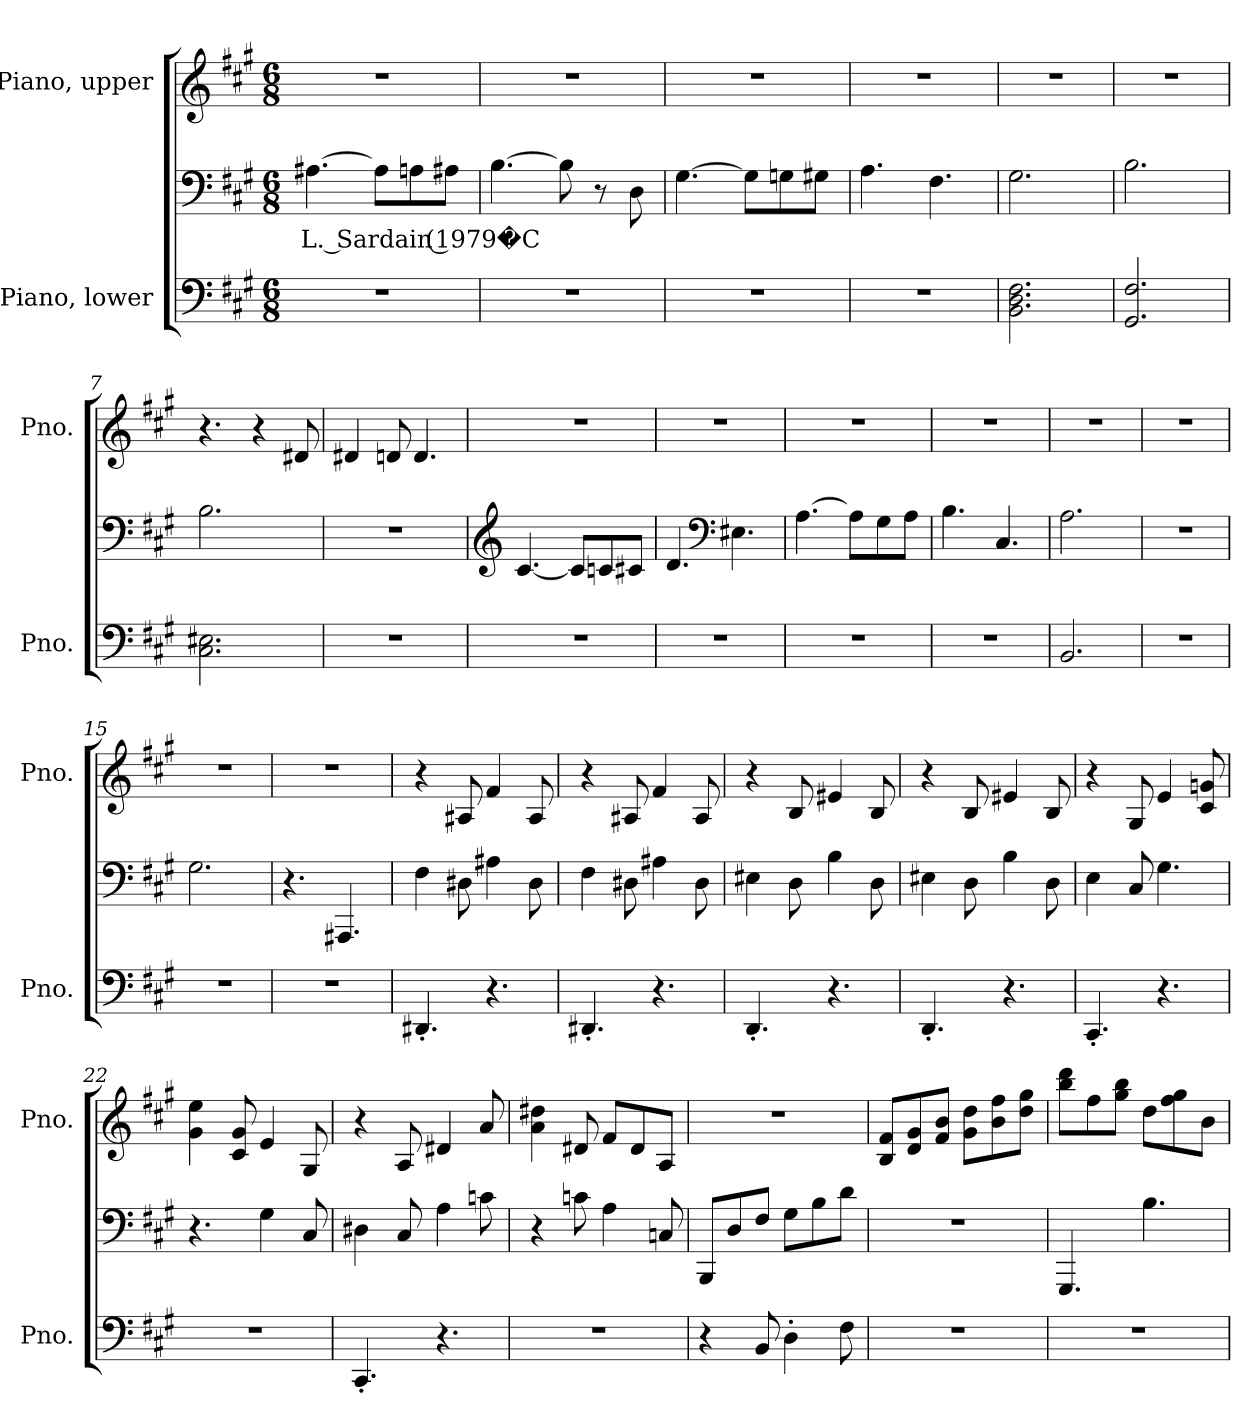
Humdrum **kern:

**kern	**kern	**text	**kern
*part2	*part2	*part2	*part1
*staff3	*staff2	*staff2	*staff1
*I"Piano, lower	*	*	*I"Piano, upper
*I'Pno.	*	*	*I'Pno.
*clefF4	*clefF4	*	*clefG2
*k[f#c#g#]	*k[f#c#g#]	*	*k[f#c#g#]
*M6/8	*M6/8	*	*M6/8
*MM90	*MM90	*	*MM90
=1	=1	=1	=1
!	!	!LO:LY:b	!
2.r	[4.A#X\	L. Sardain (1979�C	2.r
.	8A#\L]	.	.
.	8An\	.	.
.	8A#X\J	.	.
=2	=2	=2	=2
2.r	[4.B\	.	2.r
.	8B\]	.	.
.	8r	.	.
.	8D\	.	.
=3	=3	=3	=3
2.r	[4.G#\	.	2.r
.	8G#\L]	.	.
.	8Gn\	.	.
.	8G#X\J	.	.
=4	=4	=4	=4
2.r	4.A\	.	2.r
.	4.F#\	.	.
=5	=5	=5	=5
2.BB\ 2.D\ 2.F#\	2.G#\	.	2.r
!!LO:LB:g=z
=6	=6	=6	=6
2.GG#/ 2.F#/	2.B\	.	2.r
=7	=7	=7	=7
2.C#\ 2.E#X\	2.B\	.	4.r
.	.	.	4r
.	.	.	8d#X/
=8	=8	=8	=8
2.r	2.r	.	4d#X/
.	.	.	8dn/
.	.	.	4.d/
=9	=9	=9	=9
*	*clefG2	*	*
2.r	[4.c#/	.	2.r
.	8c#/L]	.	.
.	8cn/	.	.
.	8c#X/J	.	.
=10	=10	=10	=10
2.r	4.d/	.	2.r
*	*clefF4	*	*
.	4.E#X\	.	.
=11	=11	=11	=11
2.r	[4.A\	.	2.r
.	8A\L]	.	.
.	8G#\	.	.
.	8A\J	.	.
=12	=12	=12	=12
2.r	4.B\	.	2.r
.	4.C#/	.	.
!!LO:LB:g=z
=13	=13	=13	=13
2.BB/	2.A\	.	2.r
=14	=14	=14	=14
2.r	2.r	.	2.r
=15	=15	=15	=15
2.r	2.G#\	.	2.r
=16	=16	=16	=16
2.r	4.r	.	2.r
.	4.AAA#X/	.	.
=17	=17	=17	=17
4.DD#X'/	4F#\	.	4r
.	8D#X\	.	8A#X/
4.r	4A#X\	.	4f#/
.	8D#\	.	8A#/
=18	=18	=18	=18
4.DD#X'/	4F#\	.	4r
.	8D#X\	.	8A#X/
4.r	4A#X\	.	4f#/
.	8D#\	.	8A#/
=19	=19	=19	=19
4.DD'/	4E#X\	.	4r
.	8D\	.	8B/
4.r	4B\	.	4e#X/
.	8D\	.	8B/
=20	=20	=20	=20
4.DD'/	4E#X\	.	4r
.	8D\	.	8B/
4.r	4B\	.	4e#X/
.	8D\	.	8B/
!!LO:LB:g=z
=21	=21	=21	=21
4.CC#'/	4E\	.	4r
.	8C#/	.	8G#/
4.r	4.G#\	.	4e/
.	.	.	8c#/ 8gn/
=22	=22	=22	=22
2.r	4.r	.	4g#\ 4ee\
.	.	.	8c#/ 8g#/
.	4G#\	.	4e/
.	8C#/	.	8G#/
=23	=23	=23	=23
4.CC#'/	4D#X\	.	4r
.	8C#/	.	8A/
4.r	4A\	.	4d#X/
.	8cn\	.	8a/
=24	=24	=24	=24
2.r	4r	.	4a\ 4dd#X\
.	8cn\	.	8d#X/
.	4A\	.	8f#/L
.	.	.	8d#/
.	8Cn/	.	8A/J
=25	=25	=25	=25
4r	8BBB/L	.	2.r
.	8D/	.	.
8BB/	8F#/J	.	.
4D'\	8G#\L	.	.
.	8B\	.	.
8F#\	8d\J	.	.
!!LO:PB:g=z
=26	=26	=26	=26
2.r	2.r	.	8B/ 8f#/L
.	.	.	8d/ 8g#/
.	.	.	8f#/ 8b/J
.	.	.	8g#\ 8dd\L
.	.	.	8b\ 8ff#\
.	.	.	8dd\ 8gg#\J
=27	=27	=27	=27
2.r	4.GGG#/	.	8bb\ 8ddd\L
.	.	.	8ff#\
.	.	.	8gg#\ 8bb\J
.	4.B\	.	8dd\L
.	.	.	8ff#\ 8gg#\
.	.	.	8b\J
=	=	=	=
*-	*-	*-	*-
